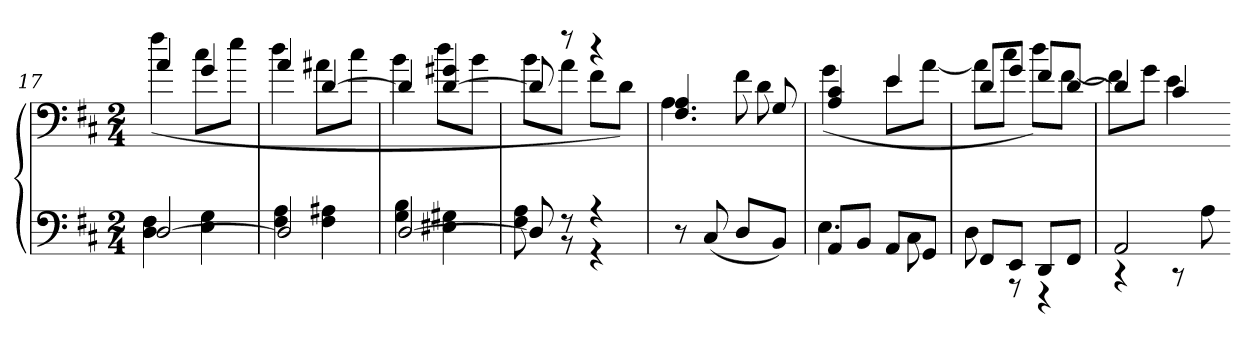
**kern	**kern
*part1	*part1
*staff2	*staff1
*clefF4	*clefF4
*k[f#c#]	*k[f#c#]
*D:	*D:
*M2/4	*M2/4
=17	=17
*^	*^
[2D	4D 4F#	4a	(4ff#
.	4E 4G	4g	8cc#L
.	.	.	8eeJ
=18	=18	=18	=18
2D]	4F# 4A	4a	4dd
.	4F# 4A#X	[4d	8a#XL
.	.	.	8cc#J
=19	=19	=19	=19
[2D	4G 4B	4d]	4b
.	4E#X 4G#X	[4d 4g#X	8ddL
.	.	.	8bJ
=20	=20	=20	=20
8D]	8F# 8A	8d]	8bL
8r	8r	8r	8aJ
4r	4r	4r	8f#L
.	.	.	8dJ)
*v	*v	*	*
=21	=21	=21
8r	4.F# 4.A	4A
(8C#	.	.
8DL	.	8f#
8BBJ)	8G	8d
=22	=22	=22
*^	*	*
8AAL	4.E	4A 4c#	(4g
8BBJ	.	.	.
8AAL	.	4e	8eL
8GGJ	8C#	.	[8aJ
=23	=23	=23	=23
8FF#L	8D	8dL	8aL]
8EEJ	8r	8gJ	8cc#J
8DDL	4r	8f#L	8ddL)
8FF#J	.	[8dJ	[8f#J
=24	=24	=24	=24
2AA	4r	4d]	8f#L]
.	.	.	8gJ
.	8r	4c#	4e
.	8A	.	.
*v	*v	*	*
*	*v	*v
=-	=-
*-	*-
